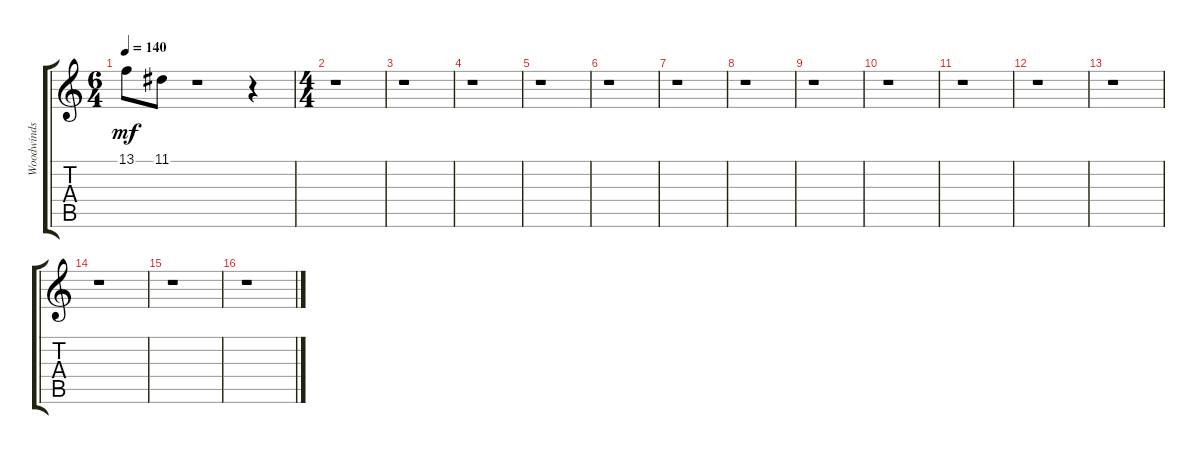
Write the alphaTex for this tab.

\track ("Woodwinds" "Woodwinds") {instrument clarinet}
\staff {score tabs}
\tuning (E4 B3 G3 D3 A2 E2) {hide}
\ts (6 4)
\tempo 140
\clef g2
\ks c
13.1.8{dy mf} 11.1.8 r.1 r.4 |
\ts (4 4)
r.1 |
r.1 |
r.1 |
r.1 |
r.1 |
r.1 |
r.1 |
r.1 |
r.1 |
r.1 |
r.1 |
r.1 |
r.1 |
r.1 |
r.1
